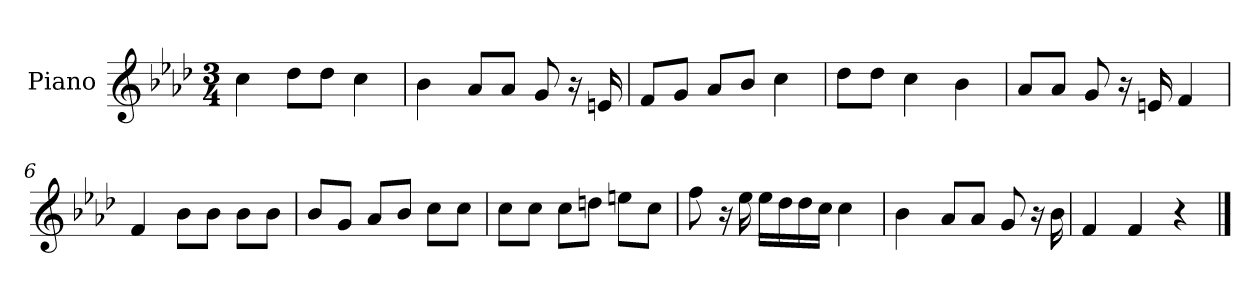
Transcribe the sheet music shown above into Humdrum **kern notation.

**kern
*part1
*staff1
*I"Piano
*I'P-no
*clefG2
*k[b-e-a-d-]
*M3/4
*MM92
=1
4cc\
8dd-\L
8dd-\J
4cc\
=2
4b-\
8a-/L
8a-/J
8g/
16r
16en/
=3
8f/L
8g/J
8a-/L
8b-/J
4cc\
=4
8dd-\L
8dd-\J
4cc\
4b-\
=5
8a-/L
8a-/J
8g/
16r
16en/
4f/
=6
4f/
8b-\L
8b-\J
8b-\L
8b-\J
!!LO:LB:g=z
=7
8b-/L
8g/J
8a-/L
8b-/J
8cc\L
8cc\J
=8
8cc\L
8cc\J
8cc\L
8ddn\J
8een\L
8cc\J
=9
8ff\
16r
16ee-\
16ee-\LL
16dd-\
16dd-\
16cc\JJ
4cc\
=10
4b-\
8a-/L
8a-/J
8g/
16r
16b-\
=11
4f/
4f/
4r
==
*-
